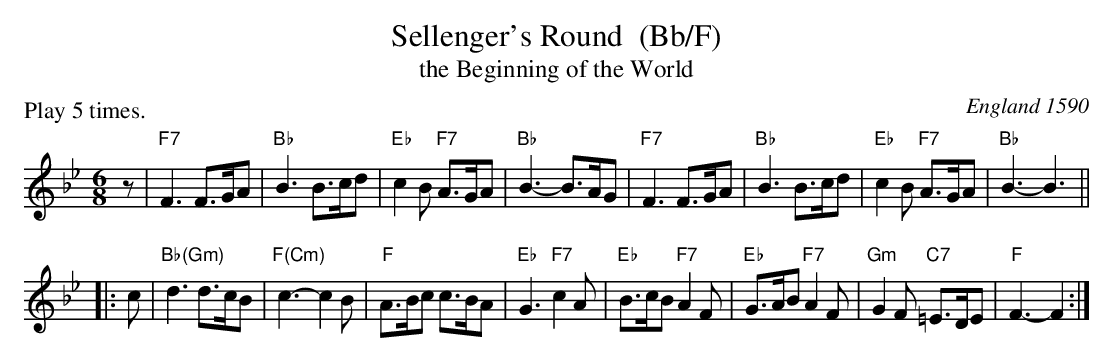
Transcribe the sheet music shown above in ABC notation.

X:1
T: Sellenger's Round  (Bb/F)
T: the Beginning of the World
O: England 1590
M: 6/8
L: 1/8
P: Play 5 times.
K: Bb
z \
| "F7"F3 F>GA | "Bb"B3 B>cd | "Eb"c2B "F7"A>GA | "Bb"B3- B>AG \
| "F7"F3 F>GA | "Bb"B3 B>cd | "Eb"c2B "F7"A>GA | "Bb"B3- B3 ||
|: c \
| "Bb(Gm)"d3 d>cB | "F(Cm)"c3- c2B | "F"A>Bc c>BA | "Eb"G3 "F7"c2A \
| "Eb"B>cB "F7"A2F | "Eb"G>AB "F7"A2F | "Gm"G2F "C7"=E>DE | "F"F3- F2 :|
